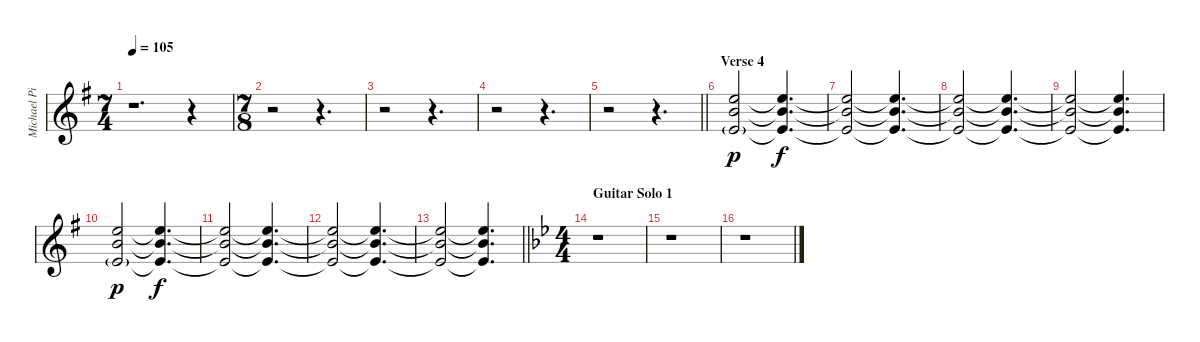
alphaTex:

\track ("Michael Pinella Strings" "Michael Pi") {instrument stringensemble1}
\staff {score}
\tuning (D4 A3 F3 C3 G2 D2) {hide}
\ts (7 4)
\tempo 105
\clef g2
\ks eminor
r.1{d dy f} r.4 |
\ts (7 8)
r.2 r.4{d} |
r.2 r.4{d} |
r.2 r.4{d} |
\barLineRight lightlight
r.2 r.4{d} |
\section ("" "Verse 4")
(14.1 14.2 11.3{g}).2{dy p} (14.1{t} 14.2{t} 11.3{t}).4{d dy f} |
(14.1{t} 14.2{t} 11.3{t}).2 (14.1{t} 14.2{t} 11.3{t}).4{d} |
(14.1{t} 14.2{t} 11.3{t}).2 (14.1{t} 14.2{t} 11.3{t}).4{d} |
(14.1{t} 14.2{t} 11.3{t}).2 (14.1{t} 14.2{t} 11.3{t}).4{d} |
(14.1 14.2 11.3{g}).2{dy p} (14.1{t} 14.2{t} 11.3{t}).4{d dy f} |
(14.1{t} 14.2{t} 11.3{t}).2 (14.1{t} 14.2{t} 11.3{t}).4{d} |
(14.1{t} 14.2{t} 11.3{t}).2 (14.1{t} 14.2{t} 11.3{t}).4{d} |
\barLineRight lightlight
(14.1{t} 14.2{t} 11.3{t}).2 (14.1{t} 14.2{t} 11.3{t}).4{d} |
\ts (4 4)
\section ("" "Guitar Solo 1")
\ks gminor
r.1 |
r.1 |
r.1
